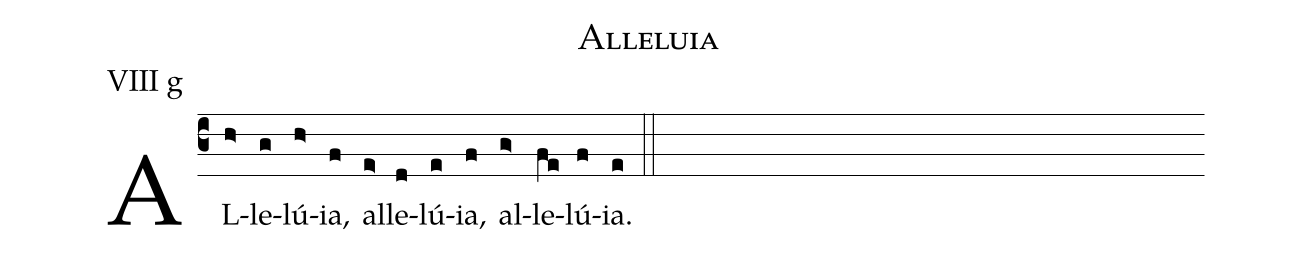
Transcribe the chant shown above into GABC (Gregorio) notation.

name: Alleluia;
annotation: VIII g;
mode: 8;
%%
(c3)
AL(h>)le(g)lú(h>)ia,(f) al(e>)le(d)lú(e)ia,(f) al(g>)le(fe)lú(f)ia.(e) (::)
